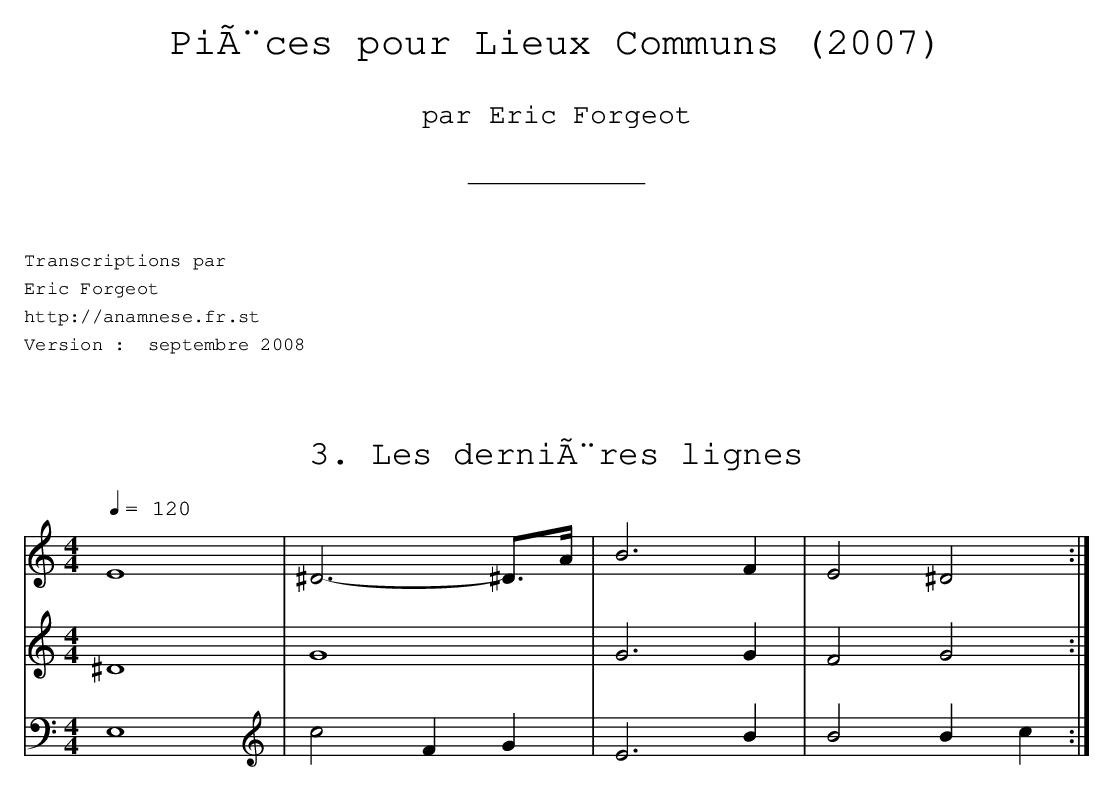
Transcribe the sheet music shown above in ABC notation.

X:1
T: 3. Les dernières lignes
M: 4/4
L: 1/8
Q:1/4=120
K:C % 0 sharps
V:1
E8 | ^D6- ^D3/2A/2 | B6 F2 | E4 ^D4 :|
V:2
^D8 | G8 | G6 G2 | F4 G4 :|
V:3
E,8 | c4 F2 G2 | E6 B2 | B4 B2 c2 :|
